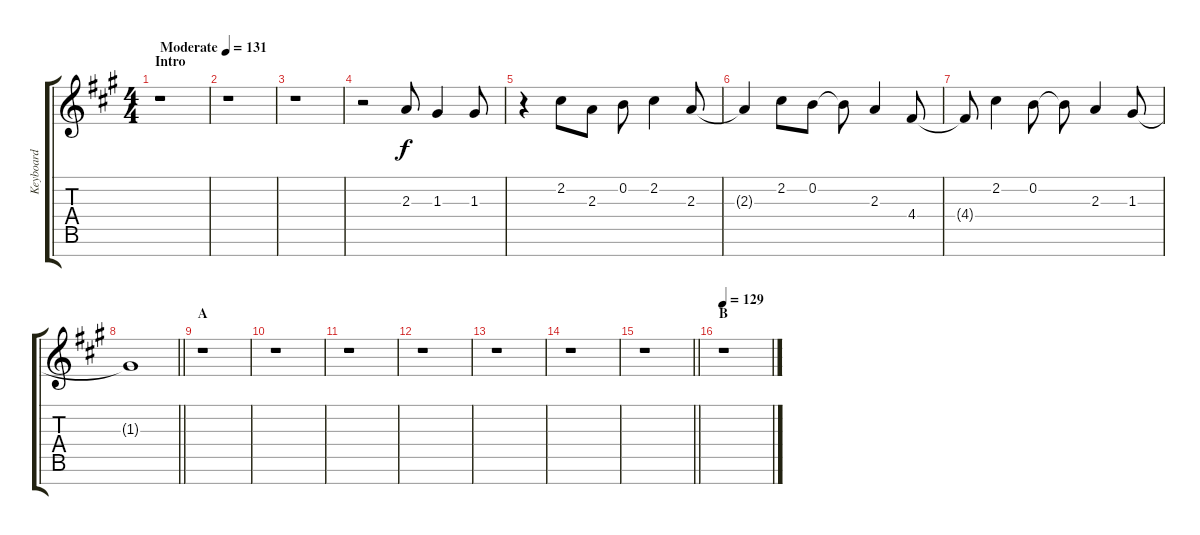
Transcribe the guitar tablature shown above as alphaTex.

\track ("Keyboard" "Keyboard") {instrument piccolo}
\staff {score tabs}
\tuning (E5 B4 G4 D4 A3 E3 B2) {hide}
\ts (4 4)
\section ("" "Intro")
\tempo (131 "Moderate")
\clef g2
\ks a
r.1{dy f instrument piccolo} |
r.1 |
r.1 |
r.2 2.3.8 1.3.4 1.3.8 |
r.4 2.2.8 2.3.8 0.2.8 2.2.4 2.3.8 |
2.3{t}.4 2.2.8 0.2.8 0.2{t}.8 2.3.4 4.4.8 |
4.4{t}.8 2.2.4 0.2.8 0.2{t}.8 2.3.4 1.3.8 |
\barLineRight lightlight
1.3{t}.1 |
\section ("" "A")
r.1 |
r.1 |
r.1 |
r.1 |
r.1 |
r.1 |
\barLineRight lightlight
r.1 |
\section ("" "B")
\tempo 129
r.1
